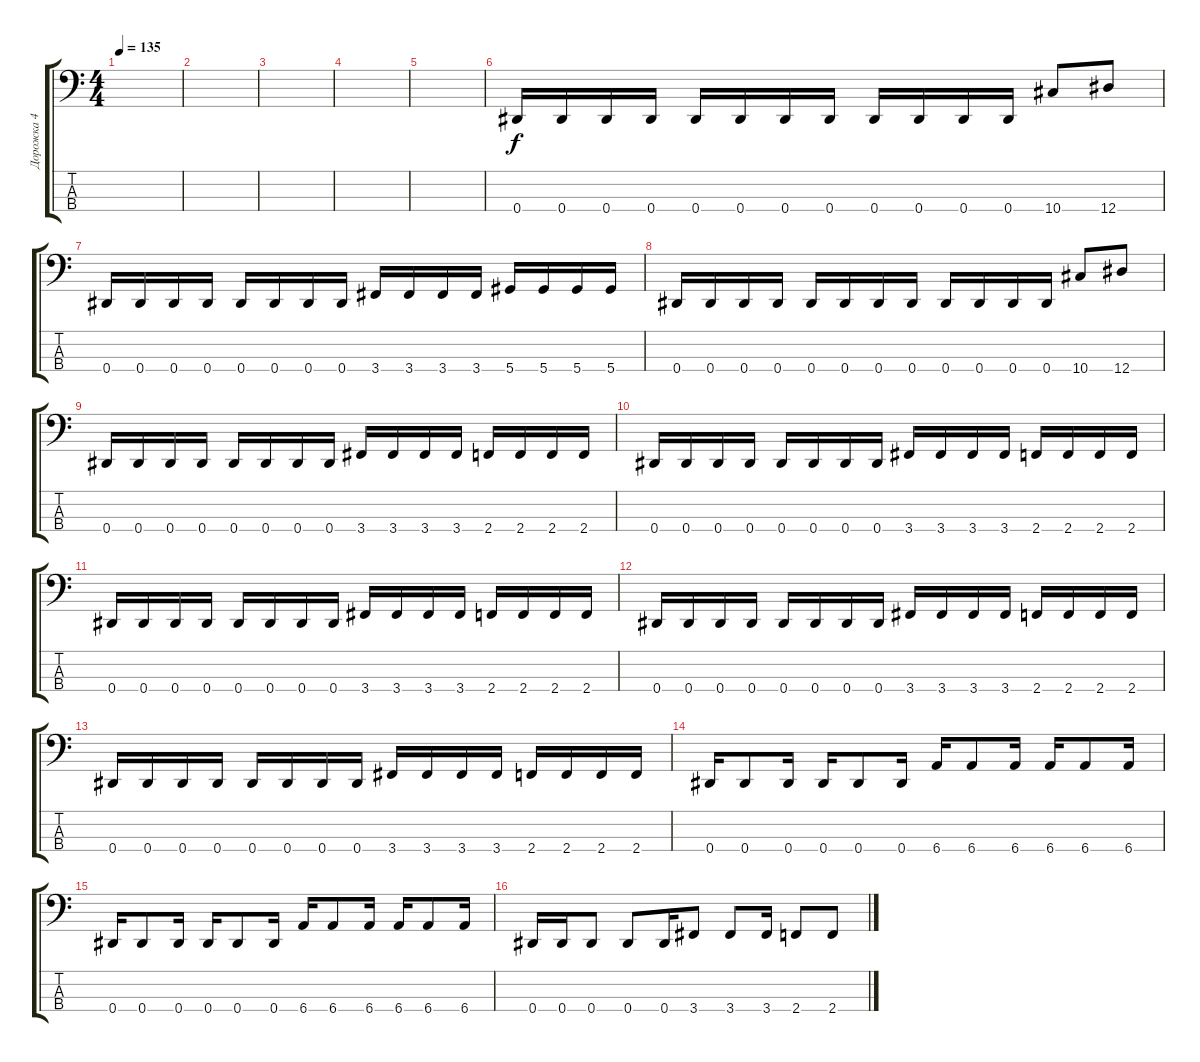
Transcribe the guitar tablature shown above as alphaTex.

\track ("Дорожка 4" "Дорожка 4") {instrument slapbass2}
\staff {score tabs}
\tuning (Gb2 Db2 Ab1 Eb1) {hide}
\ts (4 4)
\tempo 135
\clef f4
\ks c
|
|
|
|
|
0.4.16 0.4.16 0.4.16 0.4.16 0.4.16 0.4.16 0.4.16 0.4.16 0.4.16 0.4.16 0.4.16 0.4.16 10.4.8 12.4.8 |
0.4.16 0.4.16 0.4.16 0.4.16 0.4.16 0.4.16 0.4.16 0.4.16 3.4.16 3.4.16 3.4.16 3.4.16 5.4.16 5.4.16 5.4.16 5.4.16 |
0.4.16 0.4.16 0.4.16 0.4.16 0.4.16 0.4.16 0.4.16 0.4.16 0.4.16 0.4.16 0.4.16 0.4.16 10.4.8 12.4.8 |
0.4.16 0.4.16 0.4.16 0.4.16 0.4.16 0.4.16 0.4.16 0.4.16 3.4.16 3.4.16 3.4.16 3.4.16 2.4.16 2.4.16 2.4.16 2.4.16 |
0.4.16 0.4.16 0.4.16 0.4.16 0.4.16 0.4.16 0.4.16 0.4.16 3.4.16 3.4.16 3.4.16 3.4.16 2.4.16 2.4.16 2.4.16 2.4.16 |
0.4.16 0.4.16 0.4.16 0.4.16 0.4.16 0.4.16 0.4.16 0.4.16 3.4.16 3.4.16 3.4.16 3.4.16 2.4.16 2.4.16 2.4.16 2.4.16 |
0.4.16 0.4.16 0.4.16 0.4.16 0.4.16 0.4.16 0.4.16 0.4.16 3.4.16 3.4.16 3.4.16 3.4.16 2.4.16 2.4.16 2.4.16 2.4.16 |
0.4.16 0.4.16 0.4.16 0.4.16 0.4.16 0.4.16 0.4.16 0.4.16 3.4.16 3.4.16 3.4.16 3.4.16 2.4.16 2.4.16 2.4.16 2.4.16 |
0.4.16 0.4.8 0.4.16 0.4.16 0.4.8 0.4.16 6.4.16 6.4.8 6.4.16 6.4.16 6.4.8 6.4.16 |
0.4.16 0.4.8 0.4.16 0.4.16 0.4.8 0.4.16 6.4.16 6.4.8 6.4.16 6.4.16 6.4.8 6.4.16 |
0.4.16 0.4.16 0.4.8 0.4.8 0.4.16 3.4.8 3.4.8 3.4.16 2.4.8 2.4.8
